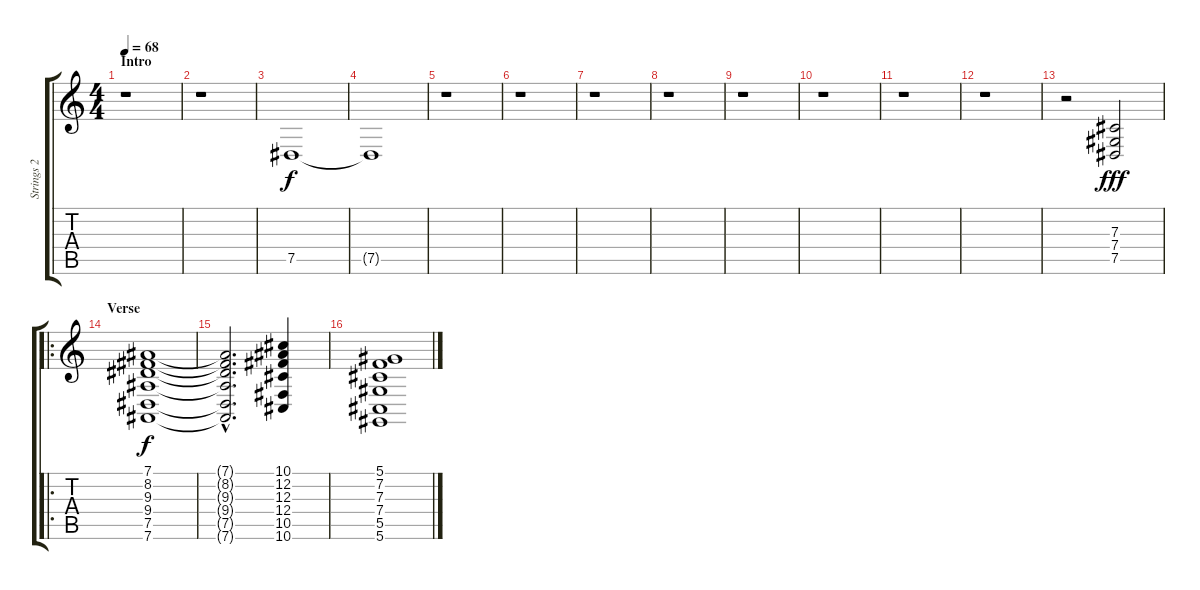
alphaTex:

\track ("Strings 2" "Strings 2") {instrument tremolostrings}
\staff {score tabs}
\tuning (Eb4 Bb3 Gb3 Db3 Ab2 Eb2) {hide}
\ts (4 4)
\section ("" "Intro")
\tempo 68
\clef g2
\ks c
r.1{dy f instrument tremolostrings} |
r.1 |
7.5.1 |
7.5{t}.1 |
r.1 |
r.1 |
r.1 |
r.1 |
r.1 |
r.1 |
r.1 |
r.1 |
r.2{instrument reversecymbal} (7.3 7.4 7.5).2{dy fff} |
\ro
\section ("" "Verse")
(7.1 8.2 9.3 9.4 7.5 7.6).1{dy f volume 14 instrument tremolostrings} |
(7.1{hac t} 8.2{hac t} 9.3{hac t} 9.4{hac t} 7.5{hac t} 7.6{hac t}).2{d} (10.1 12.2 12.3 12.4 10.5 10.6).4 |
(5.1 7.2 7.3 7.4 5.5 5.6).1
